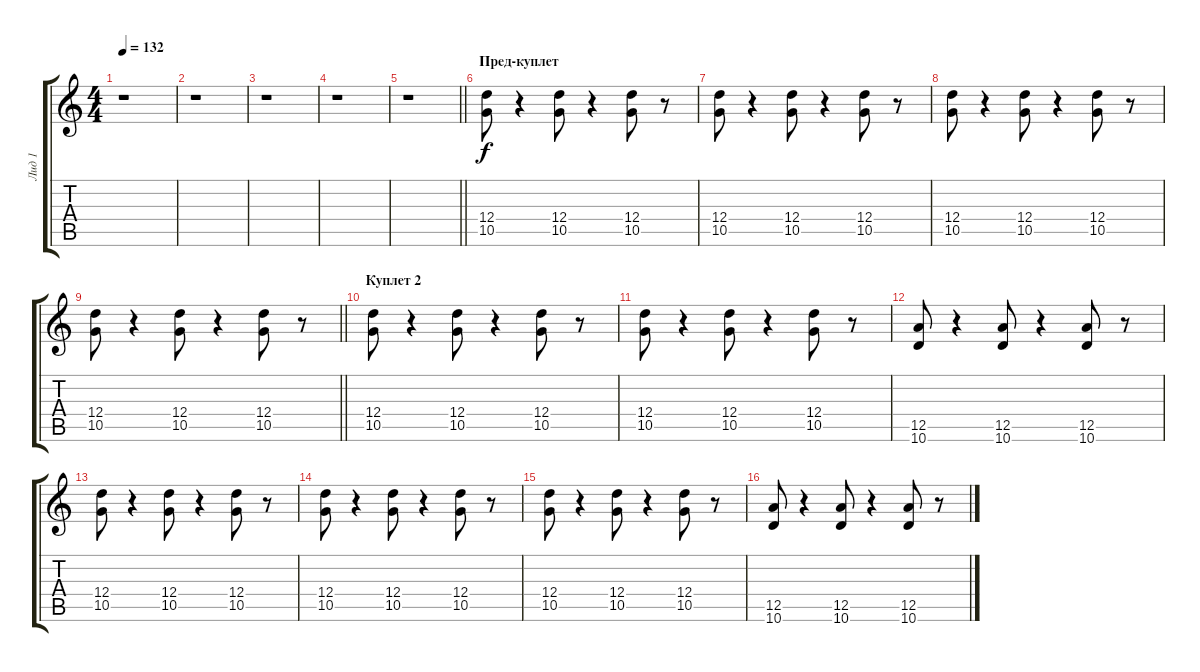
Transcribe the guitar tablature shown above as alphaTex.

\track ("Лид 1" "Лид 1") {instrument distortionguitar}
\staff {score tabs}
\tuning (E4 B3 G3 D3 A2 E2) {hide}
\ts (4 4)
\tempo 132
\clef g2
\ks c
r.1{dy f} |
r.1 |
r.1 |
r.1 |
\barLineRight lightlight
r.1 |
\section ("" "Пред-куплет")
(12.4 10.5).8 r.4 (12.4 10.5).8 r.4 (12.4 10.5).8 r.8 |
(12.4 10.5).8 r.4 (12.4 10.5).8 r.4 (12.4 10.5).8 r.8 |
(12.4 10.5).8 r.4 (12.4 10.5).8 r.4 (12.4 10.5).8 r.8 |
\barLineRight lightlight
(12.4 10.5).8 r.4 (12.4 10.5).8 r.4 (12.4 10.5).8 r.8 |
\section ("" "Куплет 2")
(12.4 10.5).8 r.4 (12.4 10.5).8 r.4 (12.4 10.5).8 r.8 |
(12.4 10.5).8 r.4 (12.4 10.5).8 r.4 (12.4 10.5).8 r.8 |
(12.5 10.6).8 r.4 (12.5 10.6).8 r.4 (12.5 10.6).8 r.8 |
(12.4 10.5).8 r.4 (12.4 10.5).8 r.4 (12.4 10.5).8 r.8 |
(12.4 10.5).8 r.4 (12.4 10.5).8 r.4 (12.4 10.5).8 r.8 |
(12.4 10.5).8 r.4 (12.4 10.5).8 r.4 (12.4 10.5).8 r.8 |
(12.5 10.6).8 r.4 (12.5 10.6).8 r.4 (12.5 10.6).8 r.8
